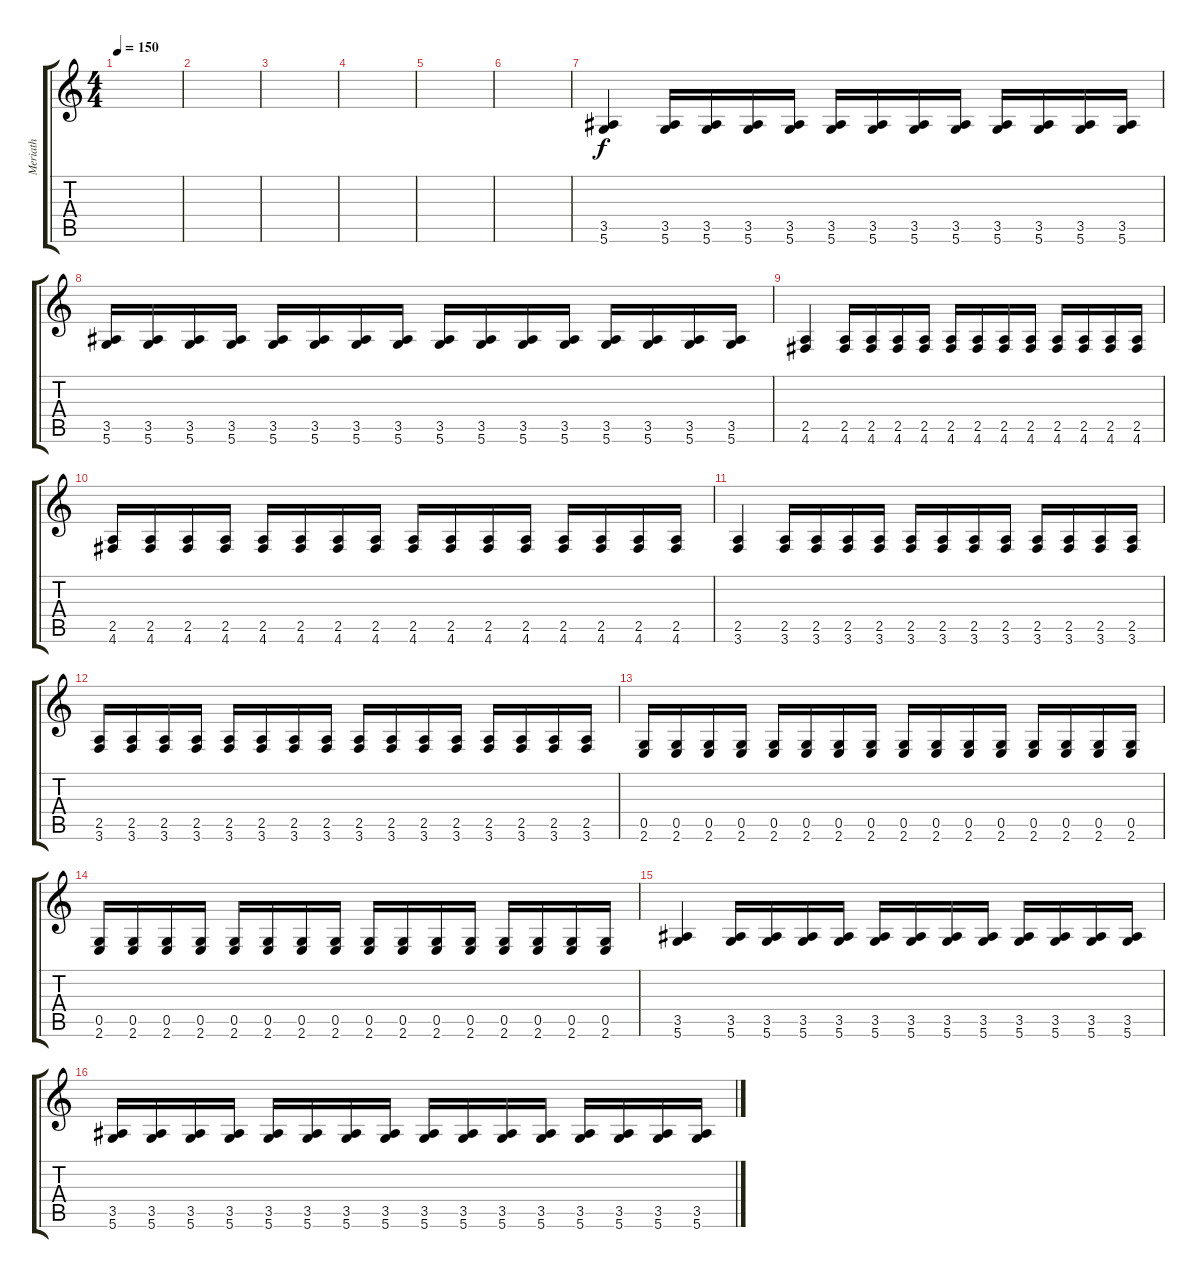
\track ("Meriath" "Meriath") {instrument distortionguitar}
\staff {score tabs}
\tuning (D4 A3 F3 C3 G2 D2) {hide}
\ts (4 4)
\tempo 150
\clef g2
\ks c
|
|
|
|
|
|
(3.5 5.6).4 (3.5 5.6).16 (3.5 5.6).16 (3.5 5.6).16 (3.5 5.6).16 (3.5 5.6).16 (3.5 5.6).16 (3.5 5.6).16 (3.5 5.6).16 (3.5 5.6).16 (3.5 5.6).16 (3.5 5.6).16 (3.5 5.6).16 |
(3.5 5.6).16 (3.5 5.6).16 (3.5 5.6).16 (3.5 5.6).16 (3.5 5.6).16 (3.5 5.6).16 (3.5 5.6).16 (3.5 5.6).16 (3.5 5.6).16 (3.5 5.6).16 (3.5 5.6).16 (3.5 5.6).16 (3.5 5.6).16 (3.5 5.6).16 (3.5 5.6).16 (3.5 5.6).16 |
(2.5 4.6).4 (2.5 4.6).16 (2.5 4.6).16 (2.5 4.6).16 (2.5 4.6).16 (2.5 4.6).16 (2.5 4.6).16 (2.5 4.6).16 (2.5 4.6).16 (2.5 4.6).16 (2.5 4.6).16 (2.5 4.6).16 (2.5 4.6).16 |
(2.5 4.6).16 (2.5 4.6).16 (2.5 4.6).16 (2.5 4.6).16 (2.5 4.6).16 (2.5 4.6).16 (2.5 4.6).16 (2.5 4.6).16 (2.5 4.6).16 (2.5 4.6).16 (2.5 4.6).16 (2.5 4.6).16 (2.5 4.6).16 (2.5 4.6).16 (2.5 4.6).16 (2.5 4.6).16 |
(2.5 3.6).4 (2.5 3.6).16 (2.5 3.6).16 (2.5 3.6).16 (2.5 3.6).16 (2.5 3.6).16 (2.5 3.6).16 (2.5 3.6).16 (2.5 3.6).16 (2.5 3.6).16 (2.5 3.6).16 (2.5 3.6).16 (2.5 3.6).16 |
(2.5 3.6).16 (2.5 3.6).16 (2.5 3.6).16 (2.5 3.6).16 (2.5 3.6).16 (2.5 3.6).16 (2.5 3.6).16 (2.5 3.6).16 (2.5 3.6).16 (2.5 3.6).16 (2.5 3.6).16 (2.5 3.6).16 (2.5 3.6).16 (2.5 3.6).16 (2.5 3.6).16 (2.5 3.6).16 |
(0.5 2.6).16 (0.5 2.6).16 (0.5 2.6).16 (0.5 2.6).16 (0.5 2.6).16 (0.5 2.6).16 (0.5 2.6).16 (0.5 2.6).16 (0.5 2.6).16 (0.5 2.6).16 (0.5 2.6).16 (0.5 2.6).16 (0.5 2.6).16 (0.5 2.6).16 (0.5 2.6).16 (0.5 2.6).16 |
(0.5 2.6).16 (0.5 2.6).16 (0.5 2.6).16 (0.5 2.6).16 (0.5 2.6).16 (0.5 2.6).16 (0.5 2.6).16 (0.5 2.6).16 (0.5 2.6).16 (0.5 2.6).16 (0.5 2.6).16 (0.5 2.6).16 (0.5 2.6).16 (0.5 2.6).16 (0.5 2.6).16 (0.5 2.6).16 |
(3.5 5.6).4 (3.5 5.6).16 (3.5 5.6).16 (3.5 5.6).16 (3.5 5.6).16 (3.5 5.6).16 (3.5 5.6).16 (3.5 5.6).16 (3.5 5.6).16 (3.5 5.6).16 (3.5 5.6).16 (3.5 5.6).16 (3.5 5.6).16 |
(3.5 5.6).16 (3.5 5.6).16 (3.5 5.6).16 (3.5 5.6).16 (3.5 5.6).16 (3.5 5.6).16 (3.5 5.6).16 (3.5 5.6).16 (3.5 5.6).16 (3.5 5.6).16 (3.5 5.6).16 (3.5 5.6).16 (3.5 5.6).16 (3.5 5.6).16 (3.5 5.6).16 (3.5 5.6).16
